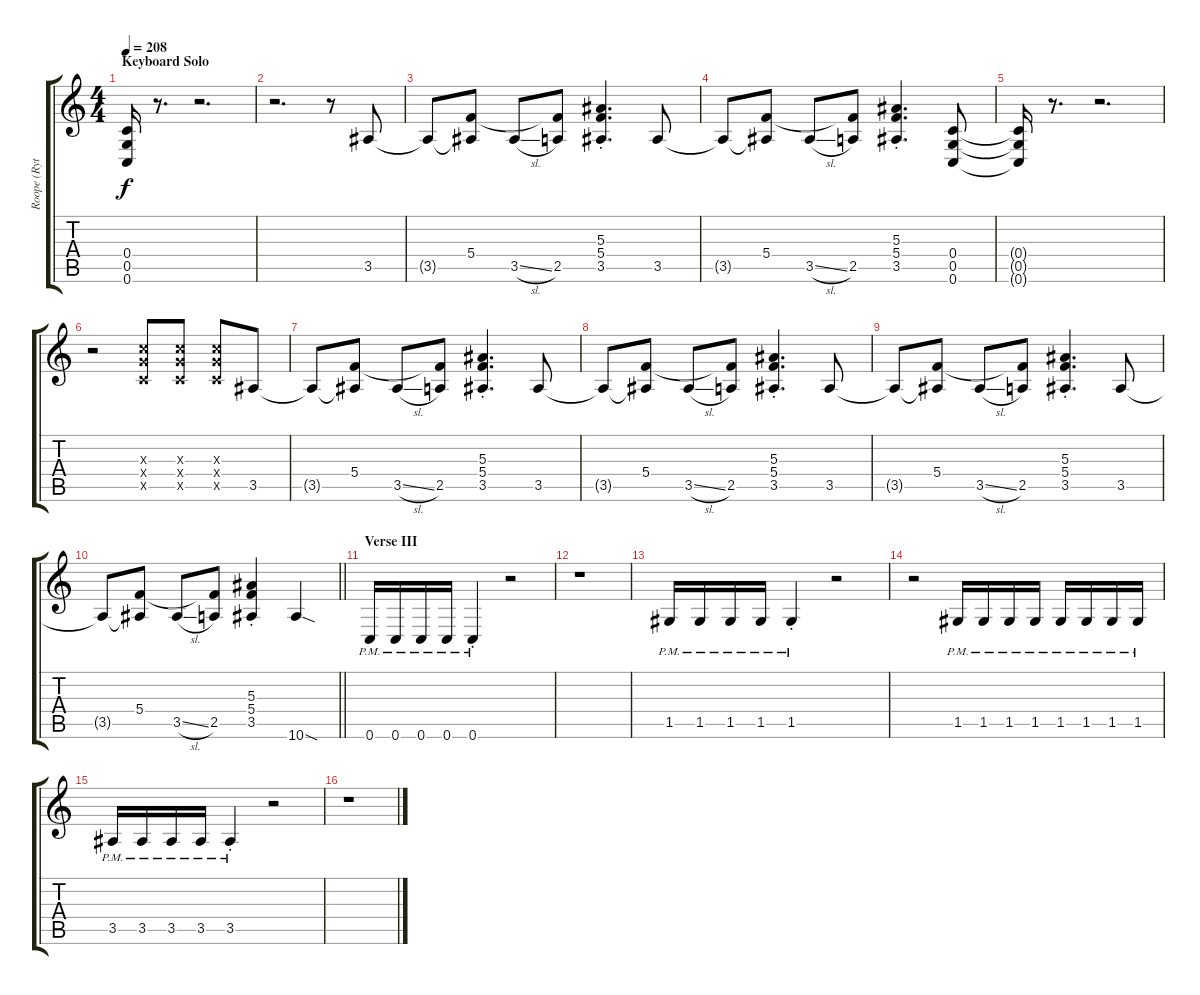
\track ("Roope (Rythm Guitar)" "Roope (Ryt") {instrument overdrivenguitar}
\staff {score tabs}
\tuning (D4 A3 F3 C3 G2 C2) {hide}
\ts (4 4)
\section ("" "Keyboard Solo")
\tempo 208
\clef g2
\ks c
(0.4{t} 0.5{t} 0.6{t}).16{dy f} r.8{d} r.2{d} |
r.2{d} r.8 3.5.8 |
3.5{t}.8 (5.4 3.5{t}).8 3.5{sl}.8 (5.4{t} 2.5).8 (5.3{st} 5.4{st} 3.5{st}).4{d} 3.5.8 |
3.5{t}.8 (5.4 3.5{t}).8 3.5{sl}.8 (5.4{t} 2.5).8 (5.3{st} 5.4{st} 3.5{st}).4{d} (0.4 0.5 0.6).8 |
(0.4{t} 0.5{t} 0.6{t}).16 r.8{d} r.2{d} |
r.2 (7.3{x} 7.4{x} 5.5{x}).8{volume 16} (7.3{x} 7.4{x} 5.5{x}).8 (7.3{x} 7.4{x} 5.5{x}).8 3.5.8{volume 13} |
3.5{t}.8 (5.4 3.5{t}).8 3.5{sl}.8 (5.4{t} 2.5).8 (5.3{st} 5.4{st} 3.5{st}).4{d} 3.5.8 |
3.5{t}.8 (5.4 3.5{t}).8 3.5{sl}.8 (5.4{t} 2.5).8 (5.3{st} 5.4{st} 3.5{st}).4{d} 3.5.8 |
3.5{t}.8 (5.4 3.5{t}).8 3.5{sl}.8 (5.4{t} 2.5).8 (5.3{st} 5.4{st} 3.5{st}).4{d} 3.5.8 |
\barLineRight lightlight
3.5{t}.8 (5.4 3.5{t}).8 3.5{sl}.8 (5.4{t} 2.5).8 (5.3{st} 5.4{st} 3.5{st}).4 10.6{sod}.4 |
\section ("" "Verse III")
0.6{pm}.16{volume 16} 0.6{pm}.16 0.6{pm}.16 0.6{pm}.16 0.6{pm st}.4 r.2 |
r.1 |
1.5{pm}.16 1.5{pm}.16 1.5{pm}.16 1.5{pm}.16 1.5{pm st}.4 r.2 |
r.2 1.5{pm}.16 1.5{pm}.16 1.5{pm}.16 1.5{pm}.16 1.5{pm}.16 1.5{pm}.16 1.5{pm}.16 1.5{pm}.16 |
3.5{pm}.16 3.5{pm}.16 3.5{pm}.16 3.5{pm}.16 3.5{pm st}.4 r.2 |
r.1
